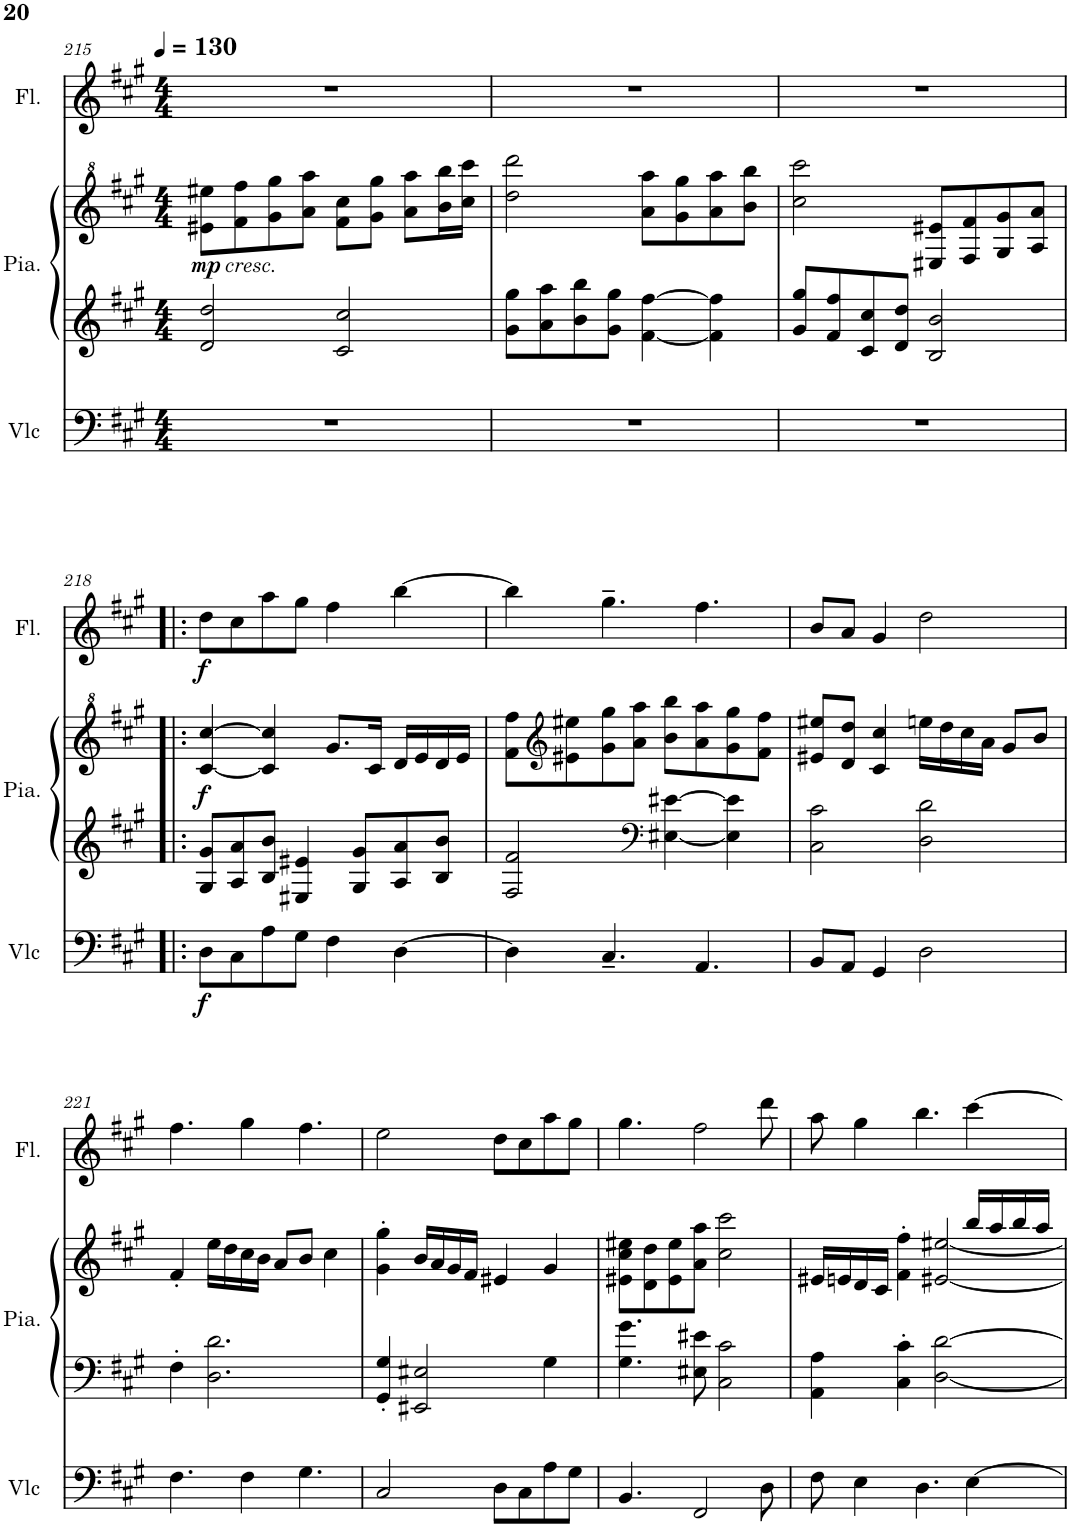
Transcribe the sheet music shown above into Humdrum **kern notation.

**kern	**dynam	**kern	**kern	**dynam	**kern	**dynam
*part3	*part3	*part2	*part2	*part2	*part1	*part1
*staff4	*staff4	*staff3	*staff2	*staff2/3	*staff1	*staff1
*I"Violoncelle	*	*I"Piano	*	*	*I"Flûte	*
*I'Vlc	*	*I'Pia.	*	*	*I'Fl.	*
!!LO:PB:g=z
*clefF4	*	*clefG2	*clefG^2	*	*clefG2	*
*k[f#c#g#]	*	*k[f#c#g#]	*k[f#c#g#]	*	*k[f#c#g#]	*
*M4/4	*	*M4/4	*M4/4	*	*M4/4	*
*MM130	*	*MM130	*MM130	*	*MM130	*
=215	=215	=215	=215	=215	=215	=215
!	!	!	!LO:TX:b:i:t=cresc.	!	!	!
!	!	!	!	!LO:DY:b	!	!
1r	.	2d/ 2dd/	8ee#X\ 8eee#X\L	mp	1r	.
.	.	.	8ff#\ 8fff#\	.	.	.
.	.	.	8gg#\ 8ggg#\	.	.	.
.	.	.	8aa\ 8aaa\J	.	.	.
.	.	2c#/ 2cc#/	8ff#\ 8ccc#\L	.	.	.
.	.	.	8gg#\ 8ggg#\J	.	.	.
.	.	.	8aa\ 8aaa\L	.	.	.
.	.	.	16bb\ 16bbb\L	.	.	.
.	.	.	16ccc#\ 16cccc#\JJ	.	.	.
=216	=216	=216	=216	=216	=216	=216
1r	.	8g#\ 8gg#\L	2ddd\ 2dddd\	.	1r	.
.	.	8a\ 8aa\	.	.	.	.
.	.	8b\ 8bb\	.	.	.	.
.	.	8g#\ 8gg#\J	.	.	.	.
.	.	[4f#\ [4ff#\	8aa\ 8aaa\L	.	.	.
.	.	.	8gg#\ 8ggg#\	.	.	.
.	.	4f#\] 4ff#\]	8aa\ 8aaa\	.	.	.
.	.	.	8bb\ 8bbb\J	.	.	.
=217	=217	=217	=217	=217	=217	=217
1r	.	8g#/ 8gg#/L	2ccc#\ 2cccc#\	.	1r	.
.	.	8f#/ 8ff#/	.	.	.	.
.	.	8c#/ 8cc#/	.	.	.	.
.	.	8d/ 8dd/J	.	.	.	.
.	.	2B/ 2b/	8e#X/ 8ee#X/L	.	.	.
.	.	.	8f#/ 8ff#/	.	.	.
.	.	.	8g#/ 8gg#/	.	.	.
.	.	.	8a/ 8aa/J	.	.	.
!!LO:LB:g=z
=218!|:	=218!|:	=218!|:	=218!|:	=218!|:	=218!|:	=218!|:
!	!LO:DY:b	!	!	!LO:DY:b	!	!LO:DY:b
8D\L	f	8G#/ 8g#/L	[4cc#/ [4ccc#/	f	8dd\L	f
8C#\	.	8A/ 8a/	.	.	8cc#\	.
8A\	.	8B/ 8b/J	4cc#/] 4ccc#/]	.	8aa\	.
8G#\J	.	4E#X/ 4e#X/	.	.	8gg#\J	.
4F#\	.	.	8.gg#/L	.	4ff#\	.
.	.	8G#/ 8g#/L	.	.	.	.
.	.	.	16cc#/Jk	.	.	.
[4D\	.	8A/ 8a/	16dd/LL	.	[4bb\	.
.	.	.	16ee/	.	.	.
.	.	8B/ 8b/J	16dd/	.	.	.
.	.	.	16ee/JJ	.	.	.
=219	=219	=219	=219	=219	=219	=219
4D\]	.	2F#/ 2f#/	8ff#\ 8fff#\L	.	4bb\]	.
*	*	*	*clefG2	*	*	*
.	.	.	8e#X\ 8ee#X\	.	.	.
4.C#~/	.	.	8g#\ 8gg#\	.	4.gg#~\	.
.	.	.	8a\ 8aa\J	.	.	.
*	*	*clefF4	*	*	*	*
.	.	[4E#X\ [4e#X\	8b\ 8bb\L	.	.	.
4.AA/	.	.	8a\ 8aa\	.	4.ff#\	.
.	.	4E#\] 4e#\]	8g#\ 8gg#\	.	.	.
.	.	.	8f#\ 8ff#\J	.	.	.
=220	=220	=220	=220	=220	=220	=220
8BB/L	.	2C#\ 2c#\	8e#X/ 8ee#X/L	.	8b/L	.
8AA/J	.	.	8d/ 8dd/J	.	8a/J	.
4GG#/	.	.	4c#/ 4cc#/	.	4g#/	.
2D\	.	2D\ 2d\	16een\LL	.	2dd\	.
.	.	.	16dd\	.	.	.
.	.	.	16cc#\	.	.	.
.	.	.	16a\JJ	.	.	.
.	.	.	8g#/L	.	.	.
.	.	.	8b/J	.	.	.
!!LO:LB:g=z
=221	=221	=221	=221	=221	=221	=221
4.F#\	.	4F#'\	4f#'/	.	4.ff#\	.
.	.	2.D\ 2.d\	16ee\LL	.	.	.
.	.	.	16dd\	.	.	.
4F#\	.	.	16cc#\	.	4gg#\	.
.	.	.	16b\JJ	.	.	.
.	.	.	8a/L	.	.	.
4.G#\	.	.	8b/J	.	4.ff#\	.
.	.	.	4cc#\	.	.	.
=222	=222	=222	=222	=222	=222	=222
2C#/	.	4GG#/' 4G#/'	4g#\' 4gg#\'	.	2ee\	.
.	.	2EE#X/ 2E#X/	16b/LL	.	.	.
.	.	.	16a/	.	.	.
.	.	.	16g#/	.	.	.
.	.	.	16f#/JJ	.	.	.
8D\L	.	.	4e#X/	.	8dd\L	.
8C#\	.	.	.	.	8cc#\	.
8A\	.	4G#\	4g#/	.	8aa\	.
8G#\J	.	.	.	.	8gg#\J	.
=223	=223	=223	=223	=223	=223	=223
4.BB/	.	4.G#\ 4.g#\	8e#X\ 8cc#\ 8ee#X\L	.	4.gg#\	.
.	.	.	8d\ 8dd\	.	.	.
.	.	.	8e#\ 8ee#\	.	.	.
2FF#/	.	8E#X\ 8e#X\	8a\ 8aa\J	.	2ff#\	.
.	.	2C#\ 2c#\	2cc#\ 2ccc#\	.	.	.
8D\	.	.	.	.	8ddd\	.
=224	=224	=224	=224	=224	=224	=224
*	*	*	*^	*	*	*
8F#\	.	4AA\ 4A\	16e#X/LL	2.ryy	.	8aa\	.
.	.	.	16en/	.	.	.	.
4E\	.	.	16d/	.	.	4gg#\	.
.	.	.	16c#/JJ	.	.	.	.
.	.	4C#\' 4c#\'	4f#\' 4ff#\'	.	.	.	.
4.D\	.	.	.	.	.	4.bb\	.
.	.	[2D\ [2d\	[<2e#X/ [<2ee#X/	.	.	.	.
[4E\	.	.	.	16bb/LL	.	[4ccc#\	.
.	.	.	.	16aa/	.	.	.
.	.	.	.	16bb/	.	.	.
.	.	.	.	16aa/JJ	.	.	.
*	*	*	*v	*v	*	*	*
=	=	=	=	=	=	=
*-	*-	*-	*-	*-	*-	*-
